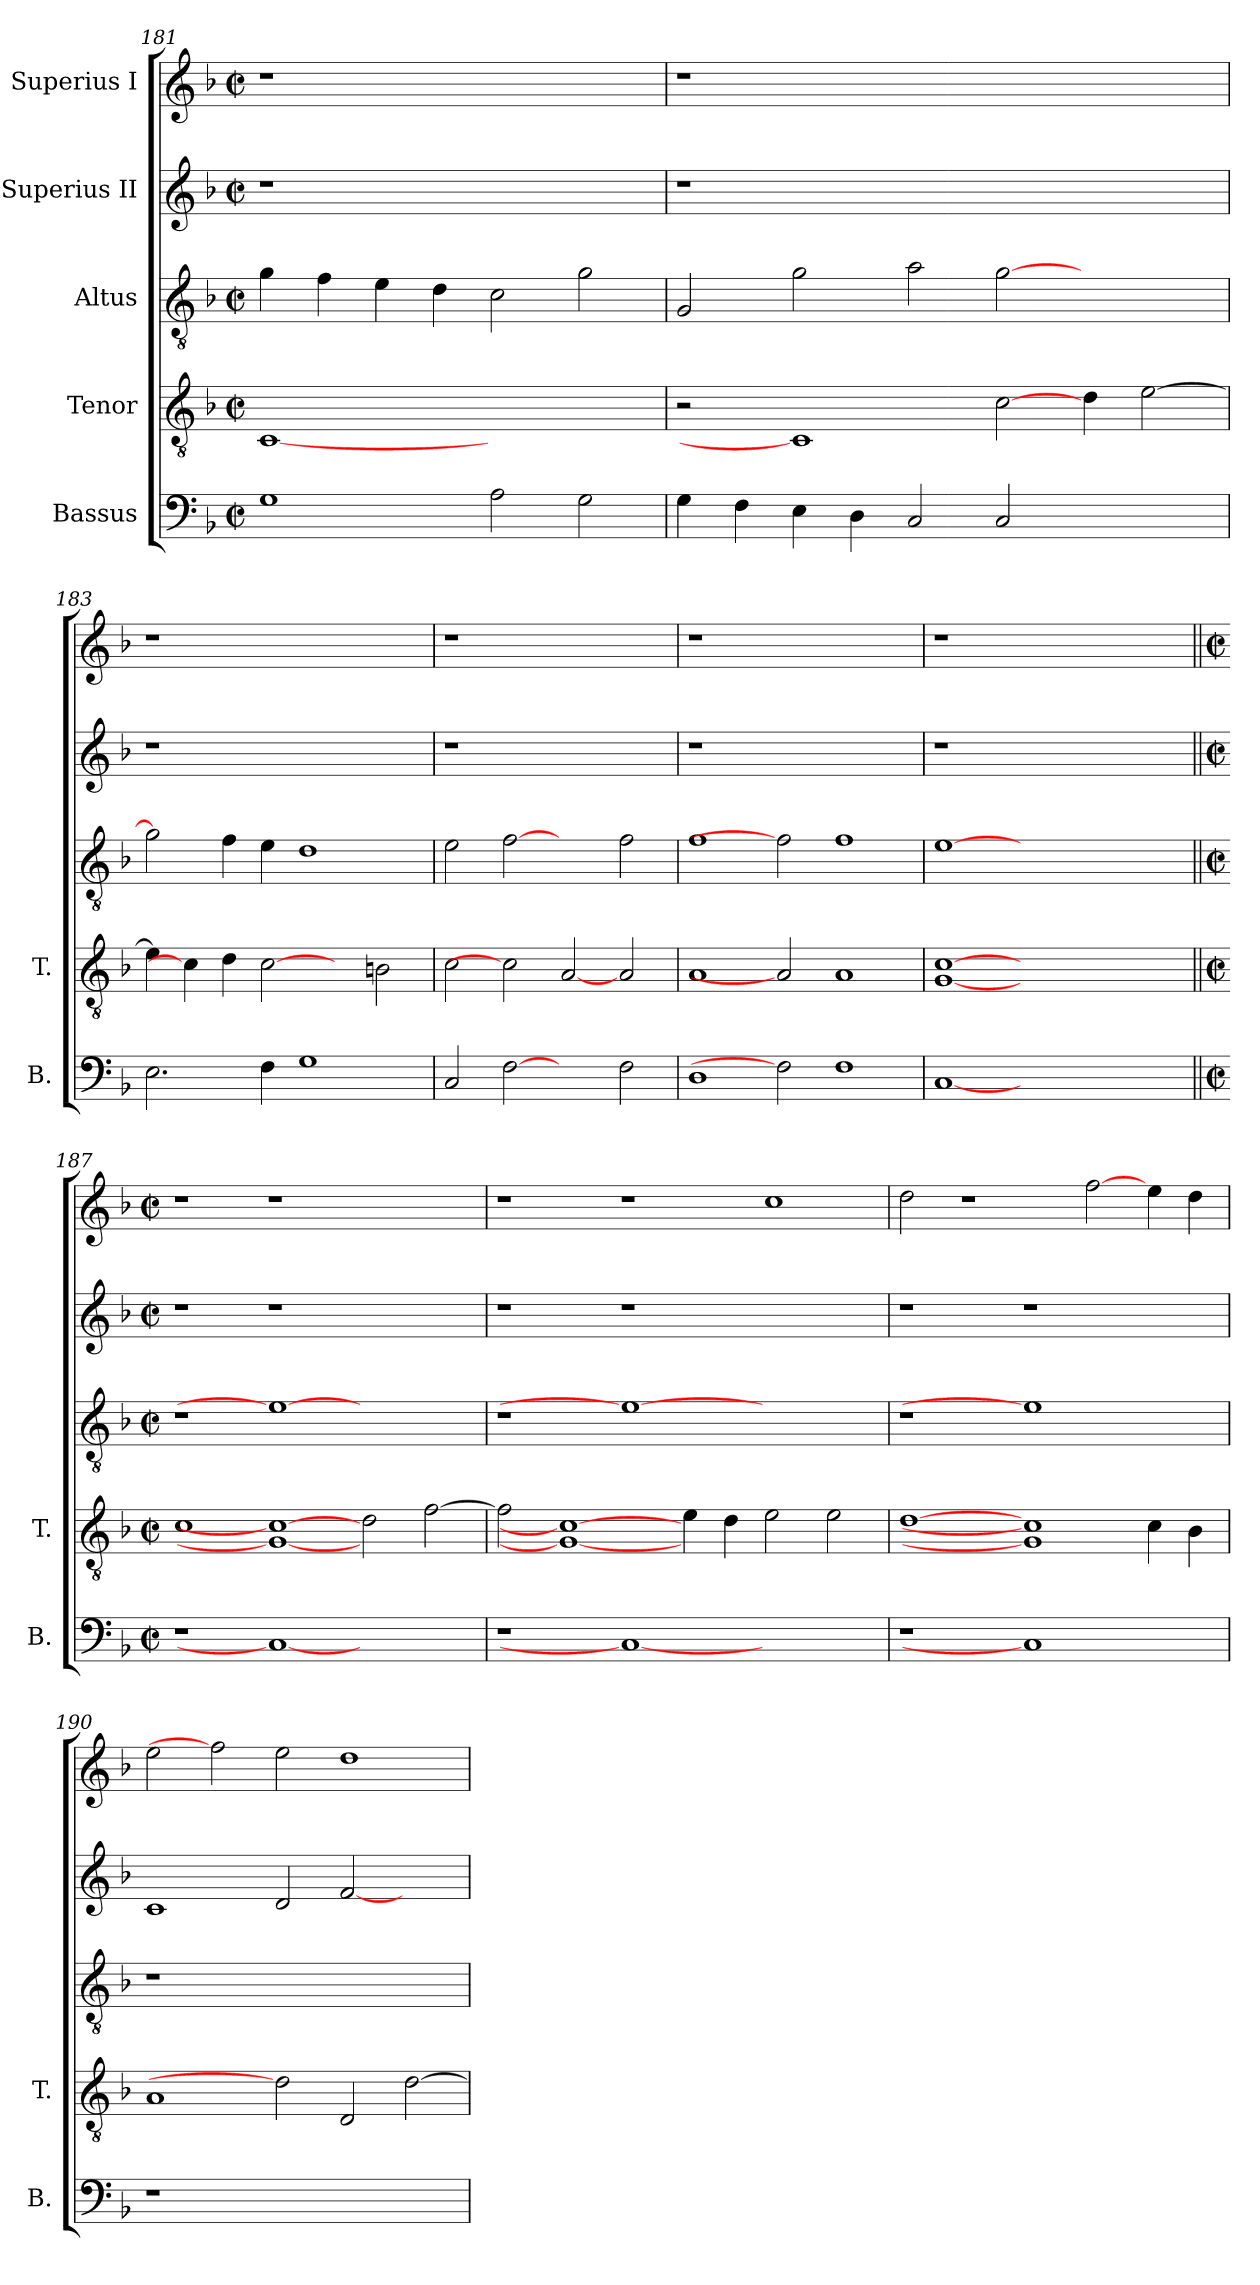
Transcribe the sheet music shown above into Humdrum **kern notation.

**kern	**kern	**kern	**kern	**kern
*part5	*part4	*part3	*part2	*part1
*staff5	*staff4	*staff3	*staff2	*staff1
*I"Bassus	*I"Tenor	*I"Altus	*I"Superius II	*I"Superius I
*I'B.	*I'T.	*	*	*
!!LO:PB:g=z
*clefF4	*clefGv2	*clefGv2	*clefG2	*clefG2
*	*ITrd7c12	*ITrd7c12	*	*
*k[b-]	*k[b-]	*k[b-]	*k[b-]	*k[b-]
*F:	*F:	*F:	*F:	*F:
*M2/2	*M2/2	*M2/2	*M2/2	*M2/2
*met(c|)	*met(c|)	*met(c|)	*met(c|)	*met(c|)
=181	=181	=181	=181	=181
!	!	!	!LO:N:vis=1	!LO:N:vis=1
1Gi	[1CCi	4Gi\	1r	1r
.	.	4Fi\	.	.
.	.	4Ei\	.	.
.	.	4Di\	.	.
2Ai\	1ryy	2Ci\	1ryy	1ryy
2Gi\	.	2Gi\	.	.
=182	=182	=182	=182	=182
!	!	!	!LO:N:vis=1	!LO:N:vis=1
4Gi\	2r	2GGi/	1r	1r
4Fi\	.	.	.	.
4Ei\	1CCi]	2Gi\	.	.
4Di\	.	.	.	.
2Ci/	.	2Ai\	1..ryy	1..ryy
2Ci/	[2Ci\	[>2Gi\	.	.
2.ryy	4Di\	2.ryy	.	.
.	[>2Ei\	.	.	.
!!LO:LB:g=z
=183	=183	=183	=183	=183
!	!	!	!LO:N:vis=1	!LO:N:vis=1
2.Ei\	4Ei\]	2Gi\]	1r	1r
.	4Ci\]	.	.	.
.	4Di\	4Fi\	.	.
4Fi\	[2Ci	4Ei\	.	.
1Gi	.	1Di	1ryy	1ryy
.	4ryy	.	.	.
.	2BBni\	.	.	.
=184	=184	=184	=184	=184
!	!	!	!LO:N:vis=1	!LO:N:vis=1
2Ci/	2Ci\	2Ei\	1r	1r
[2Fi	2Ci]	[2Fi	.	.
2ryy	[2AAi	2ryy	1ryy	1ryy
2Fi\	2AAi/	2Fi\	.	.
=185	=185	=185	=185	=185
!	!	!	!LO:N:vis=1	!LO:N:vis=1
1Di	1AAi	1Fi	1r	1r
2Fi]	2AAi]	2Fi]	1.ryy	1.ryy
1Fi	1AAi	1Fi	.	.
=186	=186	=186	=186	=186
[1Ci	[1GGi [1Ci	[1Ei	1r	1r
0.ryy	0.ryy	0.ryy	0.ryy	0.ryy
!!LO:PB:g=z
=187||	=187||	=187||	=187||	=187||
*M2/2	*M2/2	*M2/2	*M2/2	*M2/2
*met(c|)	*met(c|)	*met(c|)	*met(c|)	*met(c|)
!LO:N:vis=1	!	!LO:N:vis=1	!LO:N:vis=1	!LO:N:vis=1
1r	1Ci	1r	1r	1r
1Ci_	1GGi_ 1Ci_	1Ei_	1r	1r
1ryy	2Di\	1ryy	1ryy	1ryy
.	[>2Fi\	.	.	.
=188	=188	=188	=188	=188
!LO:N:vis=1	!	!LO:N:vis=1	!LO:N:vis=1	!
1r	2Fi\]	1r	1r	1r
.	1GGi_ 1Ci_	.	.	.
1Ci_	.	1Ei_	1r	1r
.	4Ei\	.	.	.
.	4Di\	.	.	.
1ryy	2Ei\	1ryy	1ryy	1cci
.	2Ei\	.	.	.
=189	=189	=189	=189	=189
!LO:N:vis=1	!	!LO:N:vis=1	!LO:N:vis=1	!
1r	[1Di	1r	1r	2ddi\
.	.	.	.	1r
1Ci]	1GGi] 1Ci]	1Ei]	1r	.
.	.	.	.	[2ffi
2ryy	4Ci\	2ryy	2ryy	4eei\
.	4BB-i\	.	.	4ddi\
=190	=190	=190	=190	=190
!LO:N:vis=1	!	!LO:N:vis=1	!	!
1r	1AAi	1r	1ci	2eei\
.	.	.	.	2ffi]
1.ryy	2Di]	1.ryy	2di/	2eei\
.	2DDi/	.	[<2fi/	1ddi
.	[>2Di\	.	2ryy	.
=	=	=	=	=
*-	*-	*-	*-	*-
